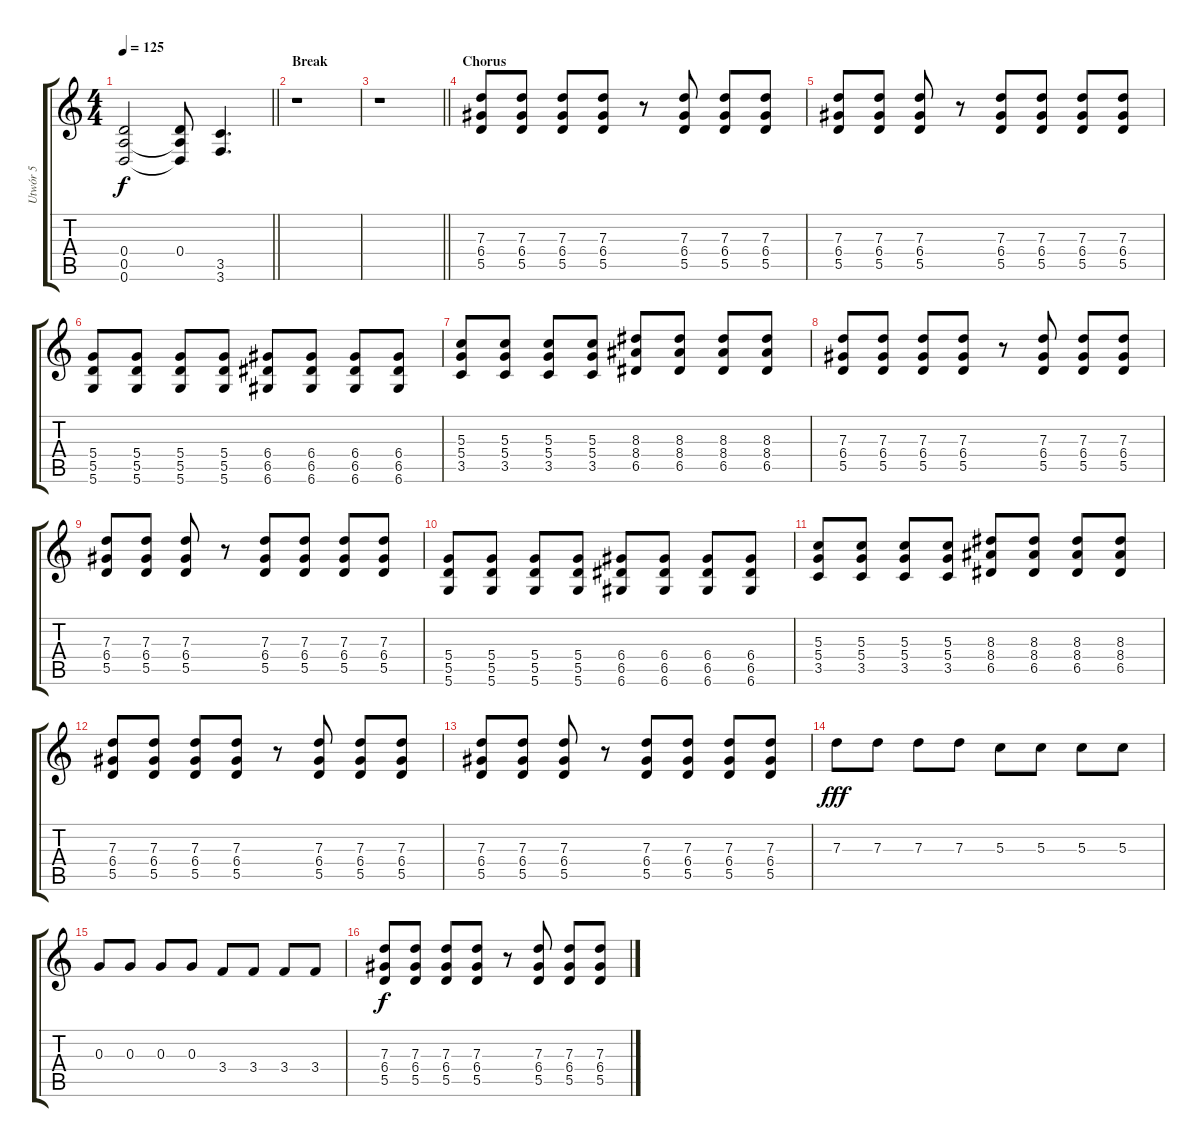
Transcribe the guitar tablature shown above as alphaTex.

\track ("Utwór 5" "Utwór 5") {instrument distortionguitar}
\staff {score tabs}
\tuning (E4 B3 G3 D3 A2 D2) {hide}
\ts (4 4)
\tempo 125
\clef g2
\barLineRight lightlight
\ks c
(0.4{t} 0.5{t} 0.6{t}).2{dy f} (0.4 0.5{t} 0.6{t}).8 (3.5 3.6).4{d} |
\section ("" "Break")
r.1 |
\barLineRight lightlight
r.1 |
\section ("" "Chorus")
(7.3 6.4 5.5).8{instrument distortionguitar} (7.3 6.4 5.5).8 (7.3 6.4 5.5).8 (7.3 6.4 5.5).8 r.8 (7.3 6.4 5.5).8 (7.3 6.4 5.5).8 (7.3 6.4 5.5).8 |
(7.3 6.4 5.5).8 (7.3 6.4 5.5).8 (7.3 6.4 5.5).8 r.8 (7.3 6.4 5.5).8 (7.3 6.4 5.5).8 (7.3 6.4 5.5).8 (7.3 6.4 5.5).8 |
(5.4 5.5 5.6).8 (5.4 5.5 5.6).8 (5.4 5.5 5.6).8 (5.4 5.5 5.6).8 (6.4 6.5 6.6).8 (6.4 6.5 6.6).8 (6.4 6.5 6.6).8 (6.4 6.5 6.6).8 |
(5.3 5.4 3.5).8 (5.3 5.4 3.5).8 (5.3 5.4 3.5).8 (5.3 5.4 3.5).8 (8.3 8.4 6.5).8 (8.3 8.4 6.5).8 (8.3 8.4 6.5).8 (8.3 8.4 6.5).8 |
(7.3 6.4 5.5).8{instrument distortionguitar} (7.3 6.4 5.5).8 (7.3 6.4 5.5).8 (7.3 6.4 5.5).8 r.8 (7.3 6.4 5.5).8 (7.3 6.4 5.5).8 (7.3 6.4 5.5).8 |
(7.3 6.4 5.5).8 (7.3 6.4 5.5).8 (7.3 6.4 5.5).8 r.8 (7.3 6.4 5.5).8 (7.3 6.4 5.5).8 (7.3 6.4 5.5).8 (7.3 6.4 5.5).8 |
(5.4 5.5 5.6).8 (5.4 5.5 5.6).8 (5.4 5.5 5.6).8 (5.4 5.5 5.6).8 (6.4 6.5 6.6).8 (6.4 6.5 6.6).8 (6.4 6.5 6.6).8 (6.4 6.5 6.6).8 |
(5.3 5.4 3.5).8 (5.3 5.4 3.5).8 (5.3 5.4 3.5).8 (5.3 5.4 3.5).8 (8.3 8.4 6.5).8 (8.3 8.4 6.5).8 (8.3 8.4 6.5).8 (8.3 8.4 6.5).8 |
(7.3 6.4 5.5).8{instrument distortionguitar} (7.3 6.4 5.5).8 (7.3 6.4 5.5).8 (7.3 6.4 5.5).8 r.8 (7.3 6.4 5.5).8 (7.3 6.4 5.5).8 (7.3 6.4 5.5).8 |
(7.3 6.4 5.5).8 (7.3 6.4 5.5).8 (7.3 6.4 5.5).8 r.8 (7.3 6.4 5.5).8 (7.3 6.4 5.5).8 (7.3 6.4 5.5).8 (7.3 6.4 5.5).8 |
7.3.8{dy fff} 7.3.8 7.3.8 7.3.8 5.3.8 5.3.8 5.3.8 5.3.8 |
0.3.8 0.3.8 0.3.8 0.3.8 3.4.8 3.4.8 3.4.8 3.4.8 |
(7.3 6.4 5.5).8{dy f instrument distortionguitar} (7.3 6.4 5.5).8 (7.3 6.4 5.5).8 (7.3 6.4 5.5).8 r.8 (7.3 6.4 5.5).8 (7.3 6.4 5.5).8 (7.3 6.4 5.5).8
